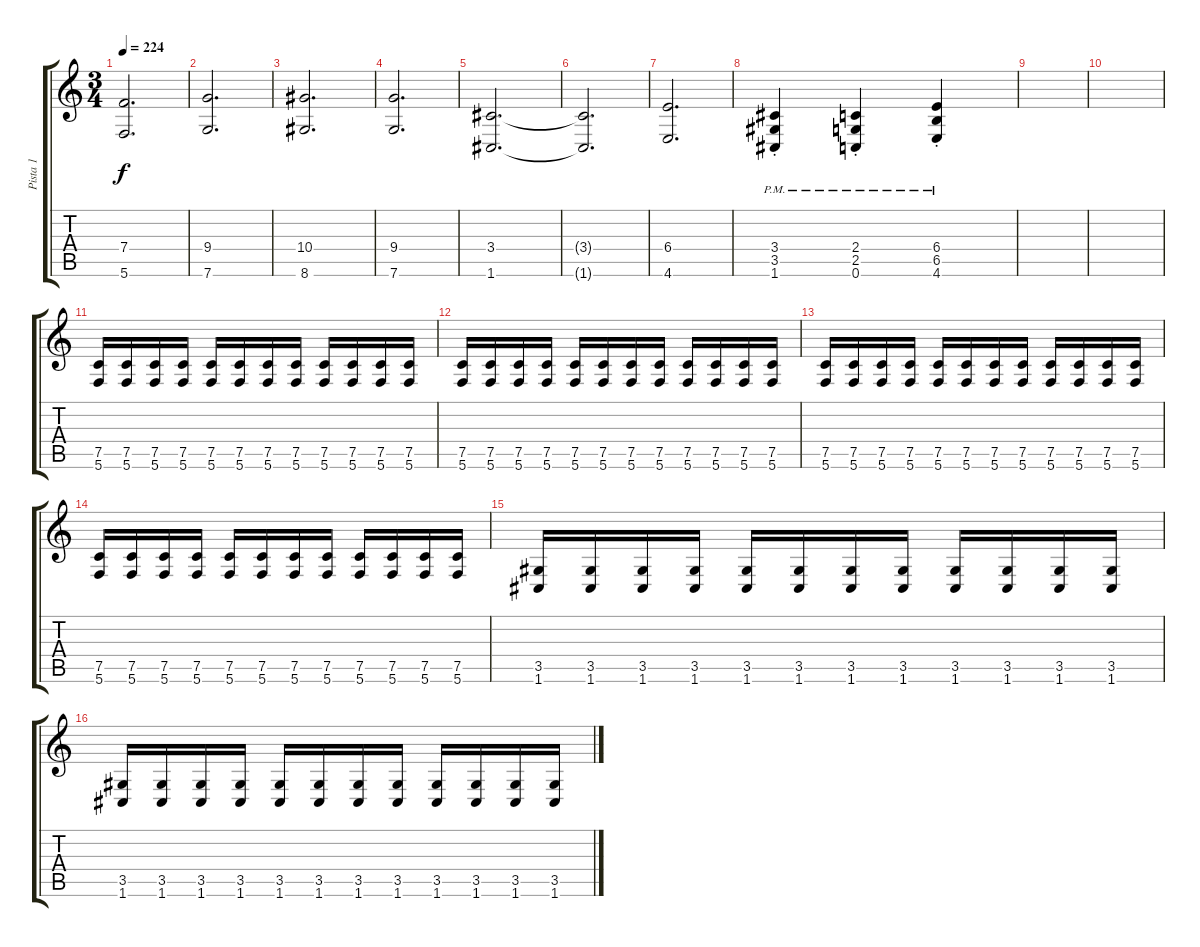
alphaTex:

\track ("Pista 1" "Pista 1") {instrument distortionguitar}
\staff {score tabs}
\tuning (C4 G3 Eb3 Bb2 F2 C2) {hide}
\ts (3 4)
\tempo 224
\clef g2
\ks c
(7.4 5.6).2{d dy f} |
(9.4 7.6).2{d} |
(10.4 8.6).2{d} |
(9.4 7.6).2{d} |
(3.4 1.6).2{d} |
(3.4{t} 1.6{t}).2{d} |
(6.4 4.6).2{d} |
(3.4{st} 3.5{st} 1.6{pm st}).4 (2.4{st} 2.5{st} 0.6{pm st}).4 (6.4{st} 6.5{st} 4.6{pm st}).4 |
|
|
(7.5 5.6).16 (7.5 5.6).16 (7.5 5.6).16 (7.5 5.6).16 (7.5 5.6).16 (7.5 5.6).16 (7.5 5.6).16 (7.5 5.6).16 (7.5 5.6).16 (7.5 5.6).16 (7.5 5.6).16 (7.5 5.6).16 |
(7.5 5.6).16 (7.5 5.6).16 (7.5 5.6).16 (7.5 5.6).16 (7.5 5.6).16 (7.5 5.6).16 (7.5 5.6).16 (7.5 5.6).16 (7.5 5.6).16 (7.5 5.6).16 (7.5 5.6).16 (7.5 5.6).16 |
(7.5 5.6).16 (7.5 5.6).16 (7.5 5.6).16 (7.5 5.6).16 (7.5 5.6).16 (7.5 5.6).16 (7.5 5.6).16 (7.5 5.6).16 (7.5 5.6).16 (7.5 5.6).16 (7.5 5.6).16 (7.5 5.6).16 |
(7.5 5.6).16 (7.5 5.6).16 (7.5 5.6).16 (7.5 5.6).16 (7.5 5.6).16 (7.5 5.6).16 (7.5 5.6).16 (7.5 5.6).16 (7.5 5.6).16 (7.5 5.6).16 (7.5 5.6).16 (7.5 5.6).16 |
(3.5 1.6).16 (3.5 1.6).16 (3.5 1.6).16 (3.5 1.6).16 (3.5 1.6).16 (3.5 1.6).16 (3.5 1.6).16 (3.5 1.6).16 (3.5 1.6).16 (3.5 1.6).16 (3.5 1.6).16 (3.5 1.6).16 |
(3.5 1.6).16 (3.5 1.6).16 (3.5 1.6).16 (3.5 1.6).16 (3.5 1.6).16 (3.5 1.6).16 (3.5 1.6).16 (3.5 1.6).16 (3.5 1.6).16 (3.5 1.6).16 (3.5 1.6).16 (3.5 1.6).16
